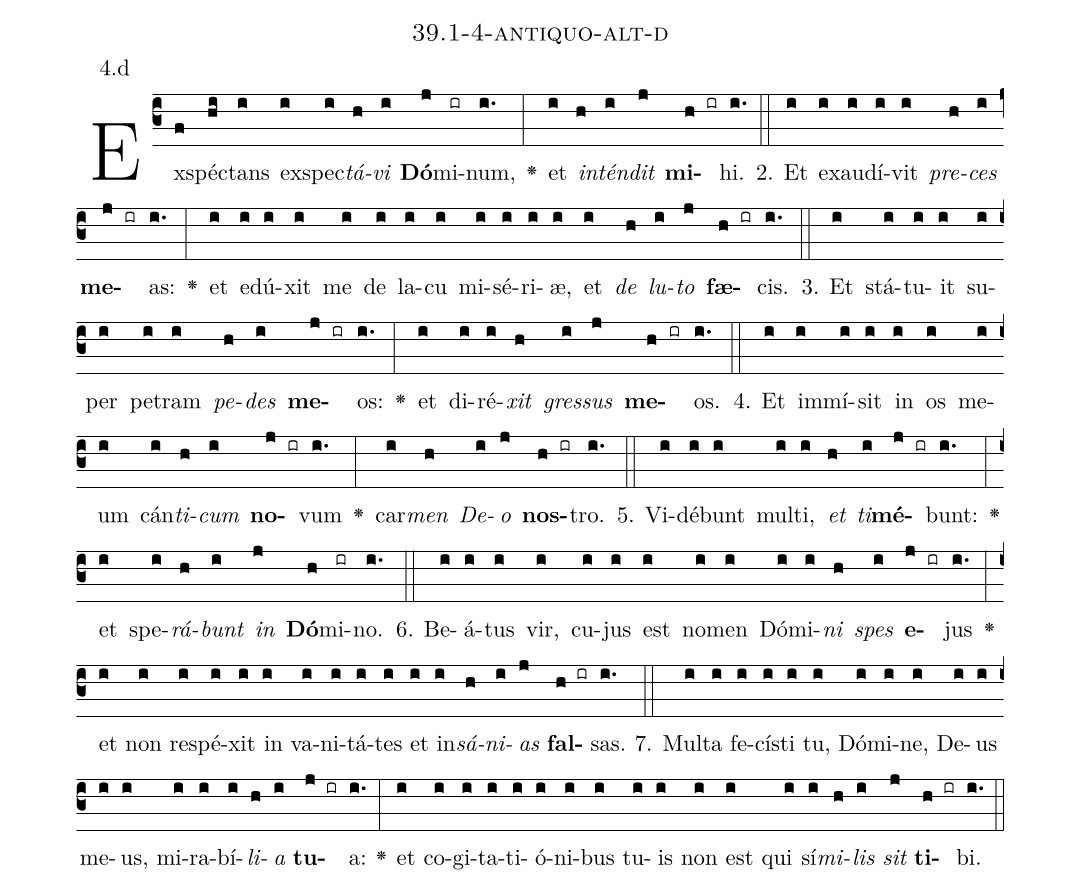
name: 39.1-4-antiquo-alt-d;
annotation: 4.d;
%%
(c3)Ex(f)spéc(hi)tans(i) ex(i)spec(i)<i>tá</i>(h)<i>vi</i>(i) <b>Dó</b>(j)mi(ir)num,(i.) <v>\greheightstar</v>(:) et(i) <i>in</i>(h)<i>tén</i>(i)<i>dit</i>(j) <b>mi</b>(h ir)hi.(i.) (::)
2. Et(i) ex(i)au(i)dí(i)vit(i) <i>pre</i>(h)<i>ces</i>(i) <b>me</b>(j ir)as:(i.) <v>\greheightstar</v>(:) et(i) e(i)dú(i)xit(i) me(i) de(i) la(i)cu(i) mi(i)sé(i)ri(i)æ,(i) et(i) <i>de</i>(h) <i>lu</i>(i)<i>to</i>(j) <b>fæ</b>(h ir)cis.(i.) (::)
3. Et(i) stá(i)tu(i)it(i) su(i)per(i) pe(i)tram(i) <i>pe</i>(h)<i>des</i>(i) <b>me</b>(j ir)os:(i.) <v>\greheightstar</v>(:) et(i) di(i)ré(i)<i>xit</i>(h) <i>gres</i>(i)<i>sus</i>(j) <b>me</b>(h ir)os.(i.) (::)
4. Et(i) im(i)mí(i)sit(i) in(i) os(i) me(i)um(i) cán(i)<i>ti</i>(h)<i>cum</i>(i) <b>no</b>(j ir)vum(i.) <v>\greheightstar</v>(:) car(i)<i>men</i>(h) <i>De</i>(i)<i>o</i>(j) <b>nos</b>(h ir)tro.(i.) (::)
5. Vi(i)dé(i)bunt(i) mul(i)ti,(i) <i>et</i>(h) <i>ti</i>(i)<b>mé</b>(j ir)bunt:(i.) <v>\greheightstar</v>(:) et(i) spe(i)<i>rá</i>(h)<i>bunt</i>(i) <i>in</i>(j) <b>Dó</b>(h)mi(ir)no.(i.) (::)
6. Be(i)á(i)tus(i) vir,(i) cu(i)jus(i) est(i) no(i)men(i) Dó(i)mi(i)<i>ni</i>(h) <i>spes</i>(i) <b>e</b>(j ir)jus(i.) <v>\greheightstar</v>(:) et(i) non(i) re(i)spé(i)xit(i) in(i) va(i)ni(i)tá(i)tes(i) et(i) in(i)<i>sá</i>(h)<i>ni</i>(i)<i>as</i>(j) <b>fal</b>(h ir)sas.(i.) (::)
7. Mul(i)ta(i) fe(i)cís(i)ti(i) tu,(i) Dó(i)mi(i)ne,(i) De(i)us(i) me(i)us,(i) mi(i)ra(i)bí(i)<i>li</i>(h)<i>a</i>(i) <b>tu</b>(j ir)a:(i.) <v>\greheightstar</v>(:) et(i) co(i)gi(i)ta(i)ti(i)ó(i)ni(i)bus(i) tu(i)is(i) non(i) est(i) qui(i) sí(i)<i>mi</i>(h)<i>lis</i>(i) <i>sit</i>(j) <b>ti</b>(h ir)bi.(i.) (::)
